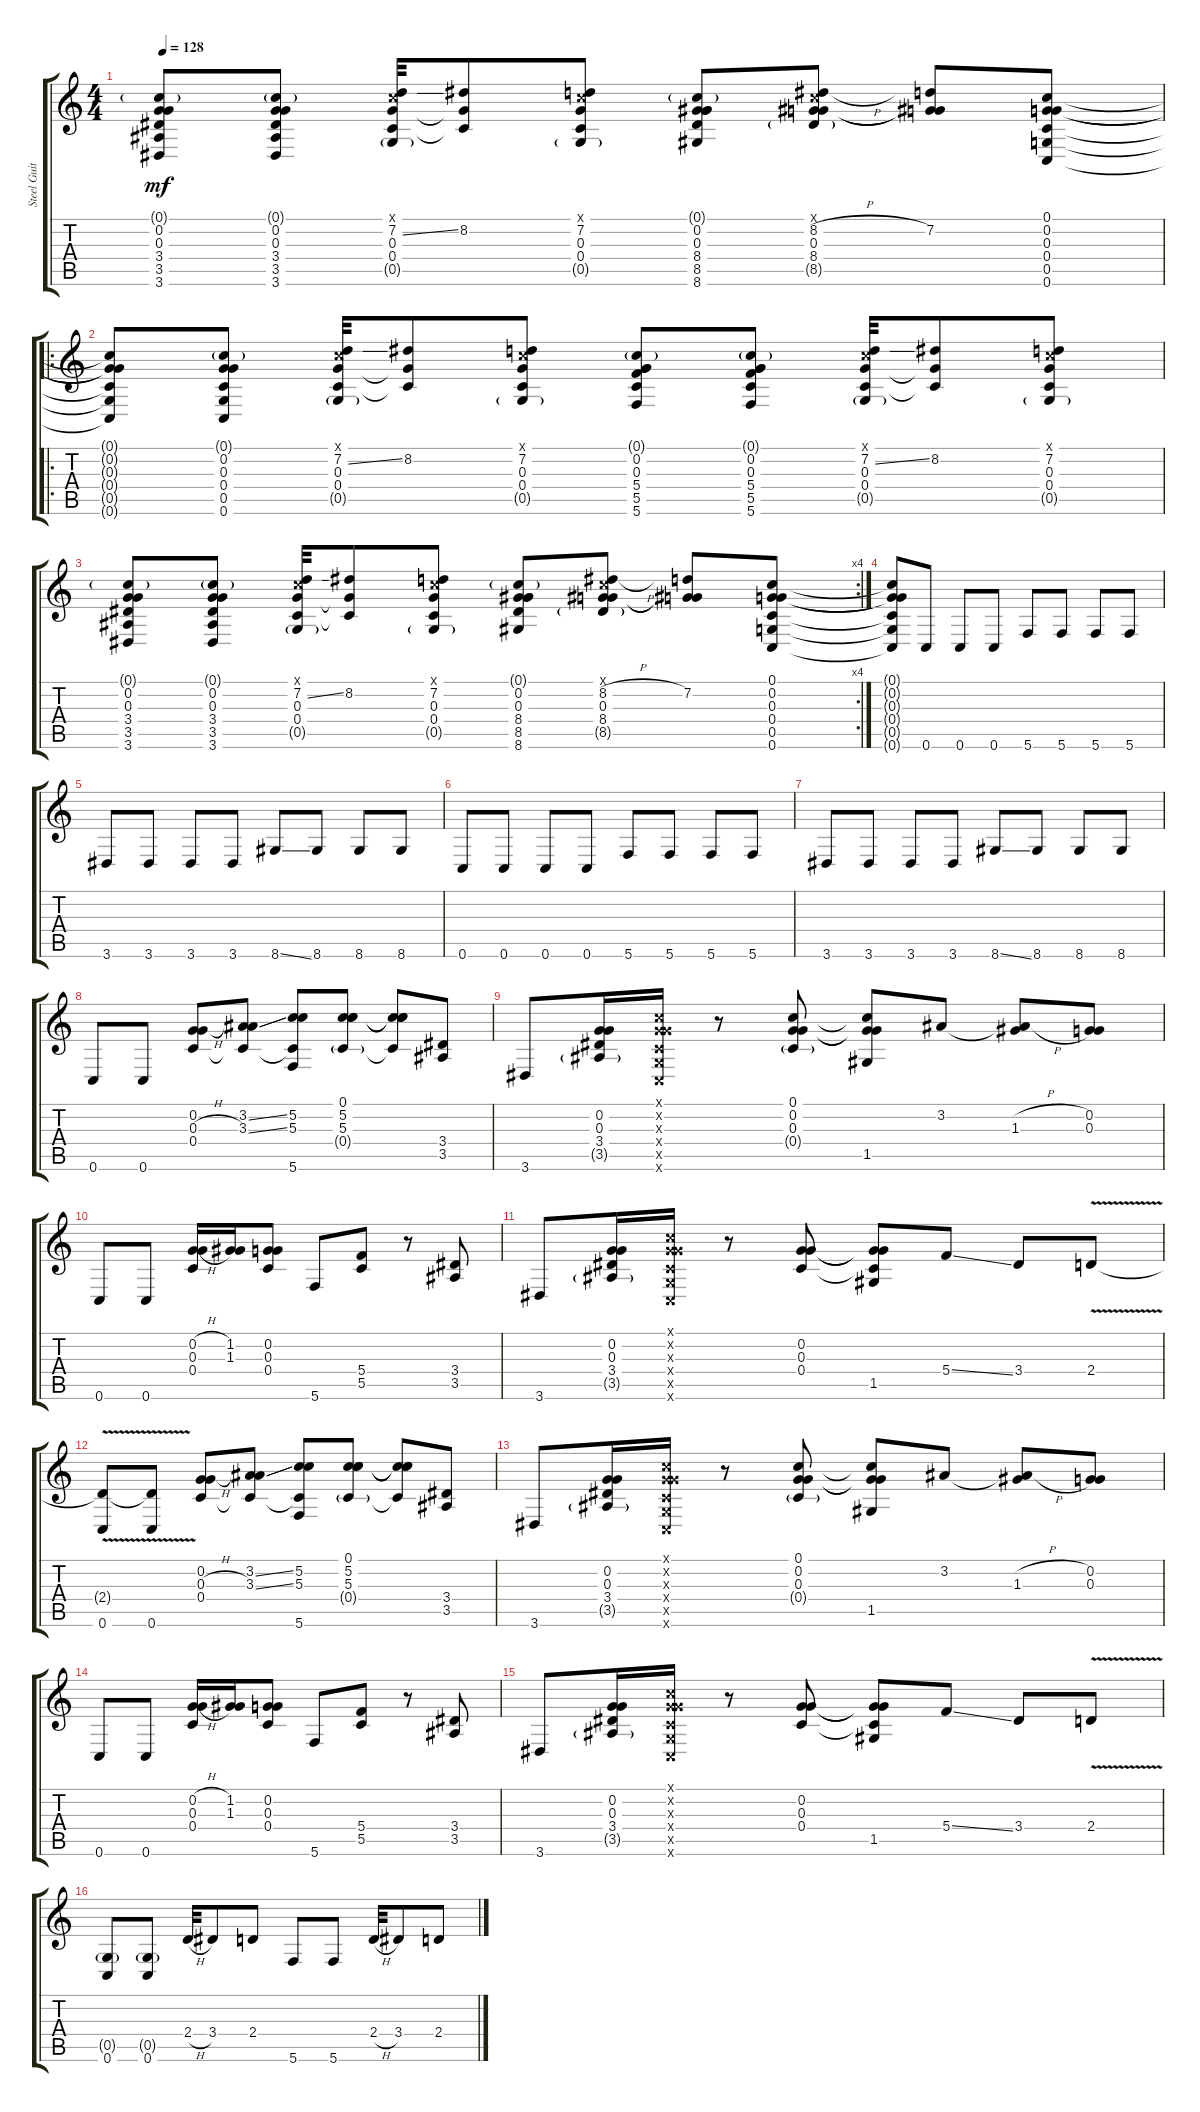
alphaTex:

\track ("Steel Guitar" "Steel Guit") {instrument acousticguitarsteel}
\staff {score tabs}
\tuning (C4 G3 G3 C3 G2 C2) {hide}
\ts (4 4)
\tempo 128
\clef g2
\ks c
(0.1{g} 0.2 0.3 3.4 3.5 3.6).8{dy mf} (0.1{g} 0.2 0.3 3.4 3.5 3.6).8 (0.1{x} 7.2{ss} 0.3 0.4 0.5{g}).32 (8.2 0.3{t} 0.4{t}).8 (0.1{x} 7.2 0.3 0.4 0.5{g}).8 (0.1{g} 0.2 0.3 8.4 8.5 8.6).8 (0.1{x} 8.2{h} 0.3 8.4 8.5{g}).8 (7.2 0.3{t} 8.4{t}).8 (0.1 0.2 0.3 0.4 0.5 0.6).8 |
\ro
(0.1{t} 0.2{t} 0.3{t} 0.4{t} 0.5{t} 0.6{t}).8 (0.1{g} 0.2 0.3 0.4 0.5 0.6).8 (0.1{x} 7.2{ss} 0.3 0.4 0.5{g}).32 (8.2 0.3{t} 0.4{t}).8 (0.1{x} 7.2 0.3 0.4 0.5{g}).8 (0.1{g} 0.2 0.3 5.4 5.5 5.6).8 (0.1{g} 0.2 0.3 5.4 5.5 5.6).8 (0.1{x} 7.2{ss} 0.3 0.4 0.5{g}).32 (8.2 0.3{t} 0.4{t}).8 (0.1{x} 7.2 0.3 0.4 0.5{g}).8 |
\rc 4
(0.1{g} 0.2 0.3 3.4 3.5 3.6).8 (0.1{g} 0.2 0.3 3.4 3.5 3.6).8 (0.1{x} 7.2{ss} 0.3 0.4 0.5{g}).32 (8.2 0.3{t} 0.4{t}).8 (0.1{x} 7.2 0.3 0.4 0.5{g}).8 (0.1{g} 0.2 0.3 8.4 8.5 8.6).8 (0.1{x} 8.2{h} 0.3 8.4 8.5{g}).8 (7.2 0.3{t} 8.4{t}).8 (0.1 0.2 0.3 0.4 0.5 0.6).8 |
(0.1{t} 0.2{t} 0.3{t} 0.4{t} 0.5{t} 0.6{t}).8 0.6.8 0.6.8 0.6.8 5.6.8 5.6.8 5.6.8 5.6.8 |
3.6.8 3.6.8 3.6.8 3.6.8 8.6{ss}.8 8.6.8 8.6.8 8.6.8 |
0.6.8 0.6.8 0.6.8 0.6.8 5.6.8 5.6.8 5.6.8 5.6.8 |
3.6.8 3.6.8 3.6.8 3.6.8 8.6{ss}.8 8.6.8 8.6.8 8.6.8 |
0.6.8 0.6.8 (0.2{h} 0.3{h} 0.4).8 (3.2{ss} 3.3{ss} 0.4{t}).8 (5.2 5.3 0.4{t} 5.6).8 (0.1 5.2 5.3 0.4{g}).8 (0.1{t} 5.2{t} 5.3{t} 0.4{t}).8 (3.4 3.5).8 |
3.6.8 (0.2 0.3 3.4 3.5{g}).16 (0.1{x} 0.2{x} 0.3{x} 0.4{x} 0.5{x} 0.6{x}).16 r.8 (0.1 0.2 0.3 0.4{g}).8 (0.1{t} 0.2{t} 0.3{t} 1.5).8 3.2.8 (3.2{h t} 1.3).8 (0.2 0.3).8 |
0.6.8 0.6.8 (0.2{h} 0.3 0.4).16 (1.2 1.3).16 (0.2 0.3 0.4).8 5.6.8 (5.4 5.5).8 r.8 (3.4 3.5).8 |
3.6.8 (0.2 0.3 3.4 3.5{g}).16 (0.1{x} 0.2{x} 0.3{x} 0.4{x} 0.5{x} 0.6{x}).16 r.8 (0.2 0.3 0.4).8 (0.2{t} 0.3{t} 0.4{t} 1.5).8 5.4{ss}.8 3.4.8 2.4{v}.8 |
(2.4{v t} 0.6).8 (2.4{v t} 0.6).8 (0.2{h} 0.3{h} 0.4).8 (3.2{ss} 3.3{ss} 0.4{t}).8 (5.2 5.3 0.4{t} 5.6).8 (0.1 5.2 5.3 0.4{g}).8 (0.1{t} 5.2{t} 5.3{t} 0.4{t}).8 (3.4 3.5).8 |
3.6.8 (0.2 0.3 3.4 3.5{g}).16 (0.1{x} 0.2{x} 0.3{x} 0.4{x} 0.5{x} 0.6{x}).16 r.8 (0.1 0.2 0.3 0.4{g}).8 (0.1{t} 0.2{t} 0.3{t} 1.5).8 3.2.8 (3.2{h t} 1.3).8 (0.2 0.3).8 |
0.6.8 0.6.8 (0.2{h} 0.3 0.4).16 (1.2 1.3).16 (0.2 0.3 0.4).8 5.6.8 (5.4 5.5).8 r.8 (3.4 3.5).8 |
3.6.8 (0.2 0.3 3.4 3.5{g}).16 (0.1{x} 0.2{x} 0.3{x} 0.4{x} 0.5{x} 0.6{x}).16 r.8 (0.2 0.3 0.4).8 (0.2{t} 0.3{t} 0.4{t} 1.5).8 5.4{ss}.8 3.4.8 2.4{v}.8 |
(0.5{g} 0.6).8 (0.5{g} 0.6).8 2.4{h}.32 3.4.8 2.4.8 5.6.8 5.6.8 2.4{h}.32 3.4.8 2.4.8
